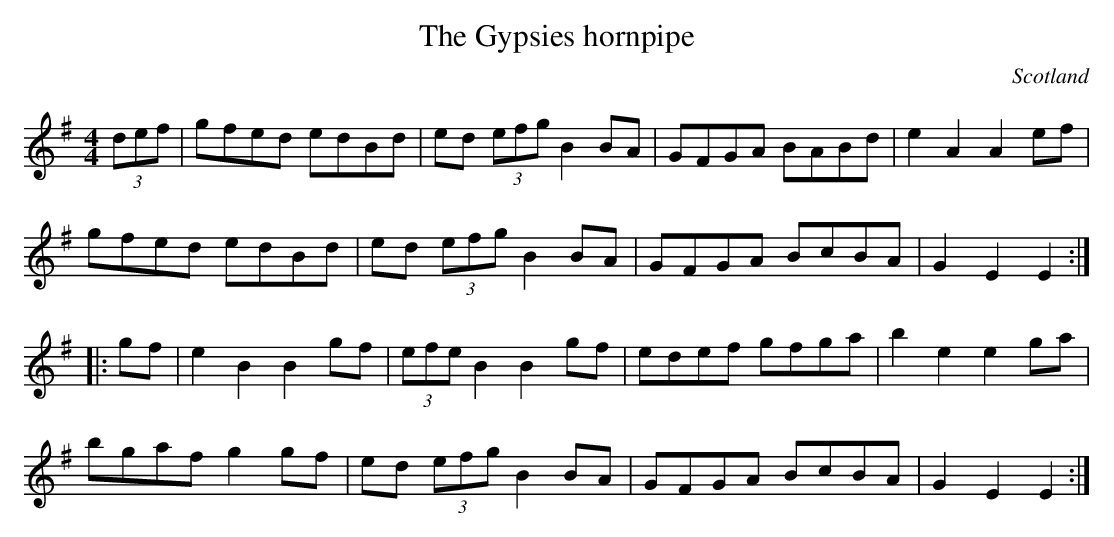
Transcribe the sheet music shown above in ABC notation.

X:1
T:Gypsies hornpipe, The
O:Scotland
M:4/4
L:1/8
K:Em  %GRK:09949944
(3def|gfed edBd|ed (3efg B2BA|GFGA BABd|e2A2 A2ef|!
gfed edBd|ed (3efg B2BA|GFGA BcBA|G2E2 E2:|!
|:gf|e2B2 B2gf|(3efe B2 B2gf|edef gfga|b2e2 e2ga|!
bgaf g2gf|ed (3efg B2BA|GFGA BcBA|G2E2 E2:|!
